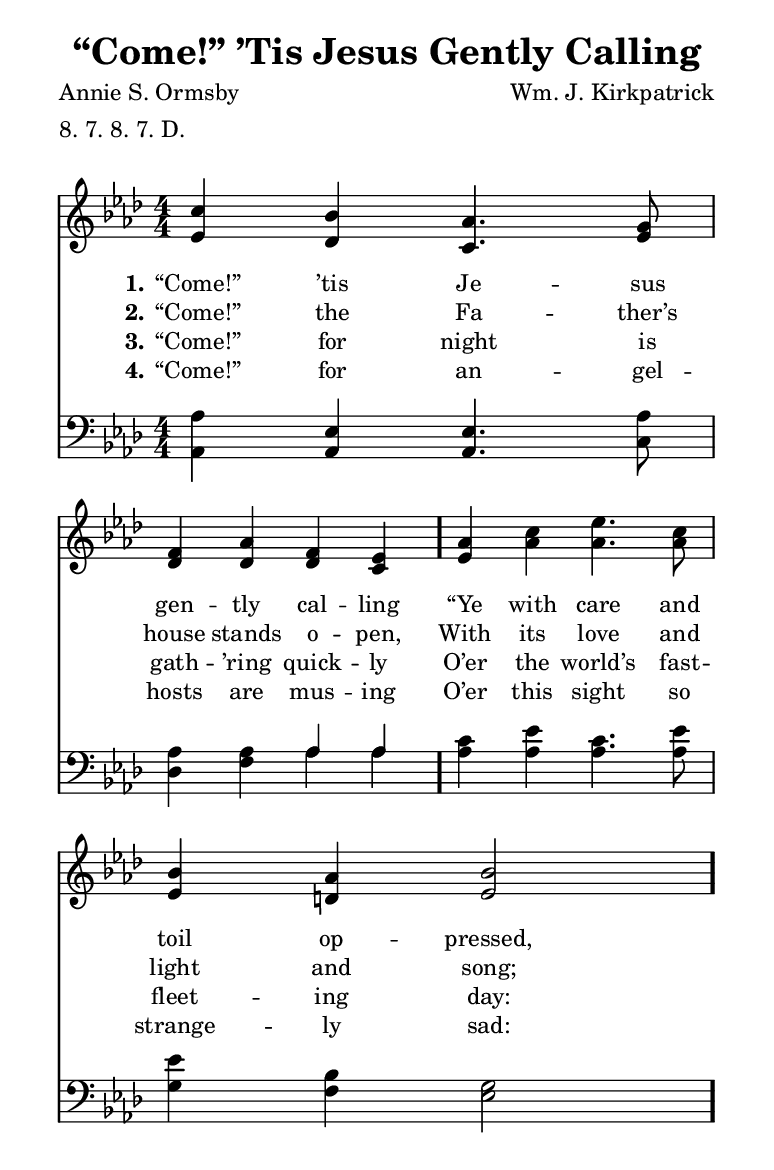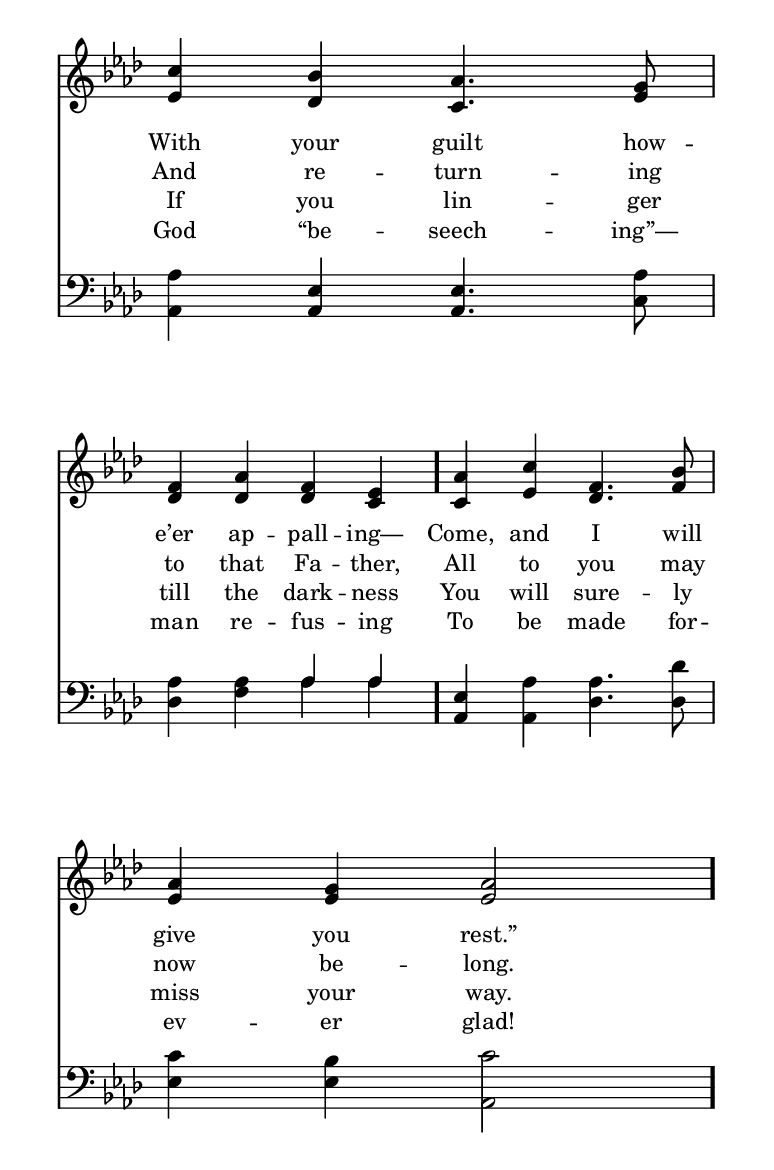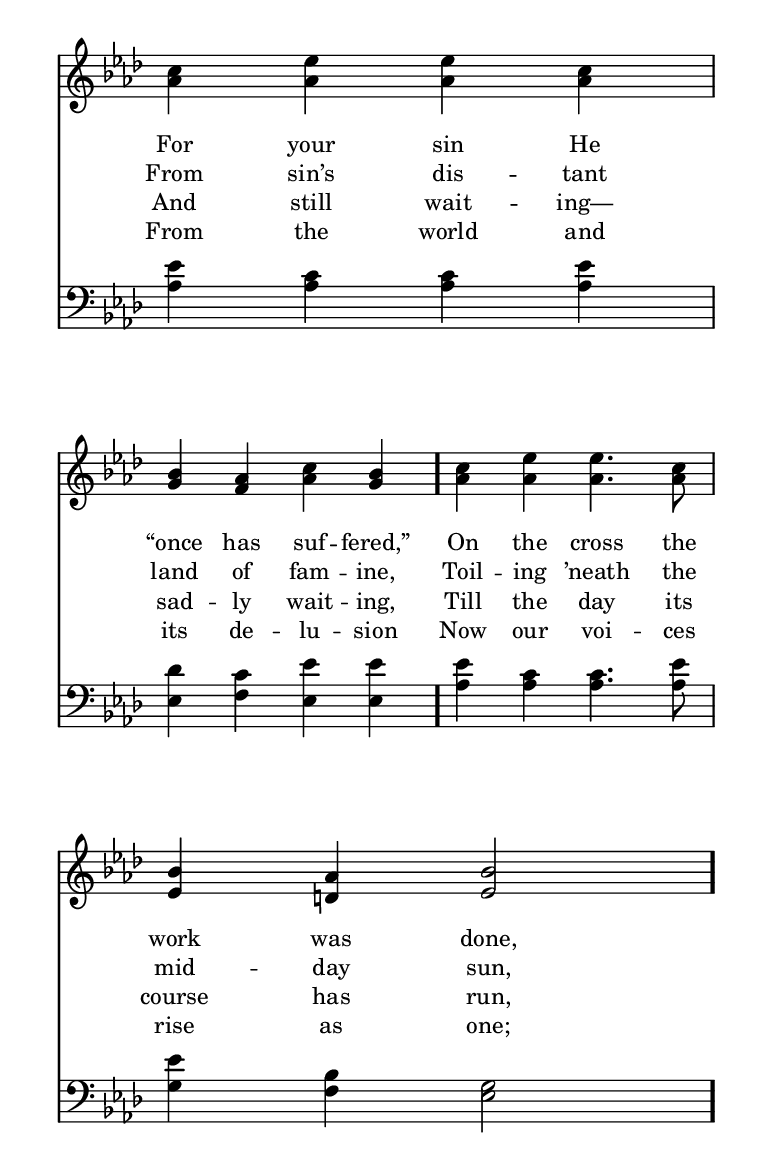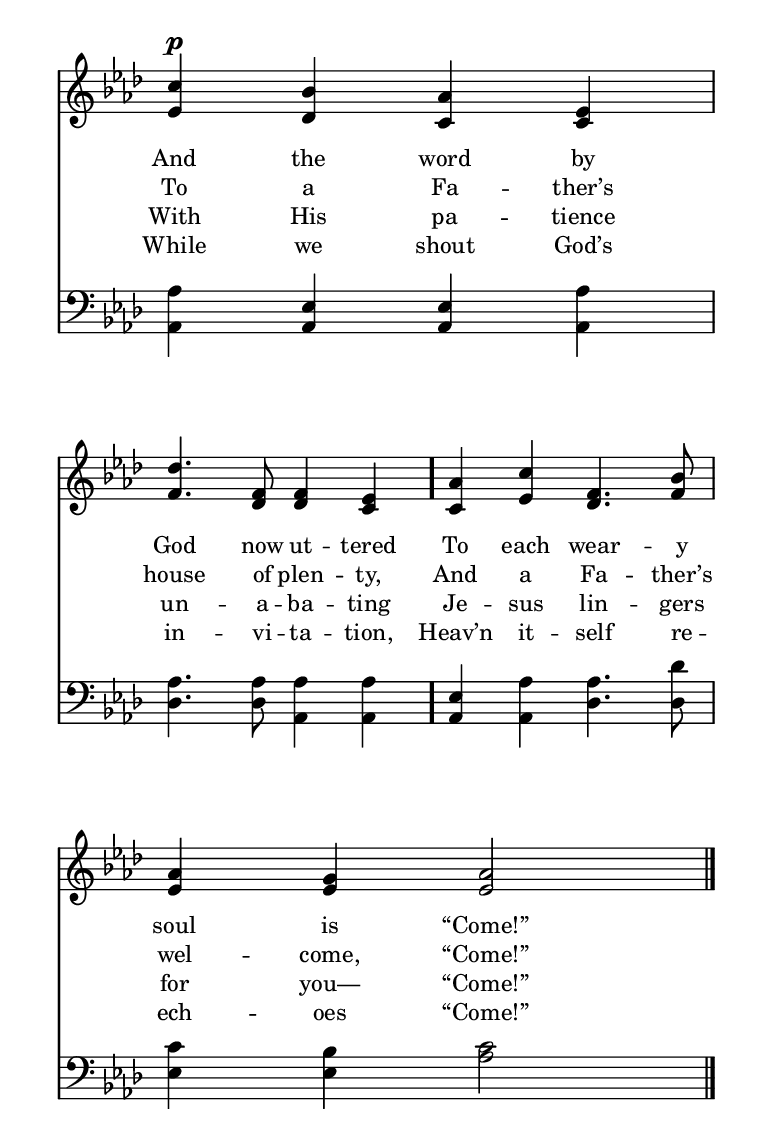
\include "common/global.ily"
\paper {
  \include "common/paper.ily"
  %ragged-bottom = ##t
  %ragged-last-bottom = ##t
  %systems-per-page = ##f
  %page-count = ##f
}

\header{
  hymnnumber = "1"
  title = "“Come!” ’Tis Jesus Gently Calling"
  tunename = "’Tis So Sweet to Trust in Jesus"
  meter = "8. 7. 8. 7. D."
  poet = "Annie S. Ormsby"
  composer = "Wm. J. Kirkpatrick"
  %copyright = ""
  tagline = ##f
}

% for fermata in MIDI
ta = { \tempo 4=90 }
tb = { \tempo 4=45 }

patternAA = { c4 c4 | c4. c8 c4 c4 | c4( c4) } % Line 1 soprano / alto / bass, Line 3 soprano
patternAB = { c4 c4 | c4. c8 c4 c4 | c2 } % Line 1 tenor, Line 2 soprano, Line 3 tenor, Line 4 soprano / alto / tenor
patternAC = { c4 c8[ c8 ] | c4. c8 c4 c4 | c2 } % Refrain line 4 soprano

patternBA = { c4 c4 | c4 c4 c4 c4 | c2 } % Line 2 alto, Line 3 alto / bass, Line 4 bass, Refrain line 1 / 2 tenor / bass, Refrain line 3 tenor, Refrain line 4 bass
patternBB = { c4 c4 | c4 c4 c4 c4 | c4( c4) } % Refrain line 1 / 2 soprano / alto, Refrain line 3 bass
patternBC = { c4. c8 | c4 c4 c4 c4 | c2 } % Refrain line 3 soprano

global = {
  \include "common/overrides.ily"
  \override Staff.TimeSignature.style = #'numbered
  \time 4/4
  \override Score.MetronomeMark.transparent = ##t % hide all fermata changes too
  \ta
  \key aes \major
  \autoBeamOff
}

notesSoprano = {
\global
\relative a' {
  c4 bes aes4. g8 f4 aes f ees     \noBreak | aes4 c ees4. c8 bes4 aes bes2 \break
  c4 bes aes4. g8 f4 aes f ees     \noBreak | aes4 c f,4. bes8 aes4 g aes2 \break
  c4 ees ees c bes aes c bes       \noBreak | c ees ees4. c8 bes4 aes bes2 \break
  % TODO actually make MIDI output soft
	% Used to use c4^\p here but that made only the soprano soft, and putting it
	% in every voice resulted in too many p's.
  c4^\markup { \dynamic p } bes aes ees des'4. f,8 f4 ees \noBreak | aes c f,4. bes8 aes4 g aes2 \break

\bar "|."
}
}

notesAlto = {
\global
\relative e' {

  ees4 des c4. ees8 des4 des des c \noBreak | ees4 aes aes4. aes8 ees4 d ees2 \break
  ees4 des c4. ees8 des4 des des c \noBreak | c4 ees des4. f8 ees4 ees ees2 \break
  aes4 aes aes aes g f aes g       \noBreak | aes aes aes4. aes8 ees4 d ees2 \break
  ees4 des c c f4. des8 des4 c     \noBreak | c ees des4. f8 ees4 ees ees2 \break

}
}

notesTenor = {
\global
\relative a {

  aes4 ees ees4. aes8 aes4 aes aes aes \noBreak | c4 ees c4. ees8 ees4 bes g2 \break
  aes4 ees ees4. aes8 aes4 aes aes aes \noBreak | ees4 aes aes4. des8 c4 bes c2 \break
  ees4 c c ees des c ees ees                                    \noBreak | ees c c4. ees8 ees4 bes g2 \break
  aes4 ees ees aes aes4. aes8 aes4 aes                          \noBreak | ees aes aes4. des8 c4 bes c2 \break

}
}

notesBass = {
\global
\relative a, {

  aes4 aes aes4. c8 des4 f aes aes  \noBreak | aes4 aes aes4. aes8 g4 f ees2 \break
  aes,4 aes aes4. c8 des4 f aes aes \noBreak | aes,4 aes des4. des8 ees4 ees aes,2 \break
  aes'4 aes aes aes ees f ees ees                            \noBreak | aes aes aes4. aes8 g4 f ees2 \break
  aes,4 aes aes aes des4. des8 aes4 aes                      \noBreak | aes aes des4. des8 ees4 ees aes2 \break

}
}

wordsA = \lyricmode {
\set stanza = "1."

“Come!” ’tis Je -- sus gen -- tly cal -- ling \bar "."
“Ye with care and toil op -- pressed, \bar "." \break
With your guilt how -- e’er ap -- pall -- ing— \bar "."
Come, and I will give you rest.” \bar "." \break
For your sin He “once has suf -- fered,” \bar "."
On the cross the work was done, \bar "." \break
And the word by God now ut -- tered \bar "."
To each wear -- y soul is “Come!” \bar "."

}

wordsB = \lyricmode {
\set stanza = "2."

“Come!” the Fa -- ther’s house stands o -- pen,
With its love and light and song;
And re -- turn -- ing to that Fa -- ther,
All to you may now be -- long.
From sin’s dis -- tant land of fam -- ine,
Toil -- ing ’neath the mid -- day sun,
To a Fa -- ther’s house of plen -- ty,
And a Fa -- ther’s wel -- come, “Come!”

}

wordsC = \lyricmode {
\set stanza = "3."

“Come!” for night is gath -- ’ring quick -- ly
O’er the world’s fast -- fleet -- ing day:
If you lin -- ger till the dark -- ness
You will sure -- ly miss your way.
And still wait -- ing— sad -- ly wait -- ing,
Till the day its course has run,
With His pa -- tience un -- a -- ba -- ting
Je -- sus lin -- gers for you— “Come!”

}

wordsD = \lyricmode {
\set stanza = "4."

“Come!” for an -- gel -- hosts are mus -- ing
O’er this sight so strange -- ly sad:
God “be -- seech -- ing”— man re -- fus -- ing
To be made for -- ev -- er glad!
From the world and its de -- lu -- sion
Now our voi -- ces rise as one;
While we shout God’s in -- vi -- ta -- tion,
Heav’n it -- self re -- ech -- oes “Come!”

}

\score {
  \context ChoirStaff <<
    \context Staff = upper <<
      \set Staff.autoBeaming = ##f
      \set ChoirStaff.systemStartDelimiter = #'SystemStartBar
      \set ChoirStaff.printPartCombineTexts = ##f
      \partcombine #'(2 . 9) \notesSoprano \notesAlto
      \context NullVoice = sopranos { \voiceOne << \notesSoprano >> }
      \context NullVoice = altos { \voiceTwo << \notesAlto >> }
      \context Lyrics = one   \lyricsto sopranos \wordsA
      \context Lyrics = two   \lyricsto sopranos \wordsB
      \context Lyrics = three \lyricsto sopranos \wordsC
      \context Lyrics = four  \lyricsto sopranos \wordsD
    >>
    \context Staff = men <<
      \clef bass
      \set ChoirStaff.printPartCombineTexts = ##f
      \partcombine #'(2 . 9) \notesTenor \notesBass
      \context NullVoice = tenors { \voiceOne << \notesTenor >> }
      \context NullVoice = basses { \voiceTwo << \notesBass >> }
    >>
  >>
  \layout {
    \include "common/layout.ily"
  }
  \midi{
    \include "common/midi.ily"
  }
}

\version "2.19.49"  % necessary for upgrading to future LilyPond versions.

% vi:set et ts=2 sw=2 ai nocindent syntax=lilypond:
